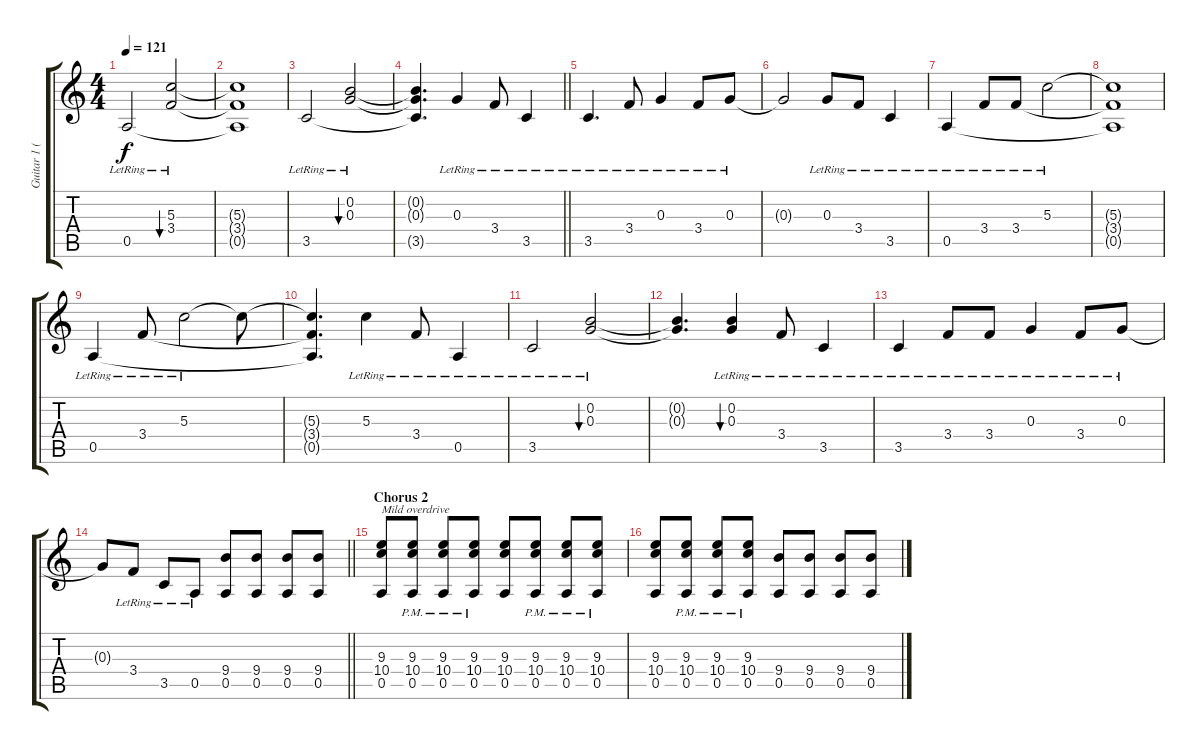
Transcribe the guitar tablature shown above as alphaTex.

\track ("Guitar 1 (Clean)" "Guitar 1 (") {instrument electricguitarjazz}
\staff {score tabs}
\tuning (E4 B3 G3 D3 A2 E2) {hide}
\ts (4 4)
\tempo 121
\clef g2
\ks c
0.5{lr}.2{dy f} (5.3{lr} 3.4).2{bu 60} |
(5.3{t} 3.4{t} 0.5{t}).1 |
3.5{lr}.2 (0.2{lr} 0.3{lr}).2{bu 60} |
\barLineRight lightlight
(0.2{t} 0.3{t} 3.5{t}).4{d} 0.3{lr}.4 3.4{lr}.8 3.5{lr}.4 |
3.5{lr}.4{d} 3.4{lr}.8 0.3{lr}.4 3.4{lr}.8 0.3{lr}.8 |
0.3{t}.2 0.3{lr}.8 3.4{lr}.8 3.5{lr}.4 |
0.5{lr}.4 3.4{lr}.8 3.4{lr}.8 5.3{lr}.2 |
(5.3{t} 3.4{t} 0.5{t}).1 |
0.5{lr}.4 3.4{lr}.8 5.3{lr}.2 5.3{t}.8 |
(5.3{t} 3.4{t} 0.5{t}).4{d} 5.3{lr}.4 3.4{lr}.8 0.5{lr}.4 |
3.5{lr}.2 (0.2{lr} 0.3{lr}).2{bu 60} |
(0.2{t} 0.3{t}).4{d} (0.2{lr} 0.3{lr}).4{bu 60} 3.4{lr}.8 3.5{lr}.4 |
3.5{lr}.4 3.4{lr}.8 3.4{lr}.8 0.3{lr}.4 3.4{lr}.8 0.3{lr}.8 |
\barLineRight lightlight
0.3{t}.8 3.4{lr}.8 3.5{lr}.8 0.5{lr}.8 (9.4 0.5).8{instrument overdrivenguitar} (9.4 0.5).8 (9.4 0.5).8 (9.4 0.5).8 |
\section ("" "Chorus 2")
(9.3 10.4 0.5).8{txt "Mild overdrive"} (9.3{pm} 10.4{pm} 0.5{pm}).8 (9.3{pm} 10.4{pm} 0.5{pm}).8 (9.3{pm} 10.4{pm} 0.5{pm}).8 (9.3 10.4 0.5).8 (9.3{pm} 10.4{pm} 0.5{pm}).8 (9.3{pm} 10.4{pm} 0.5{pm}).8 (9.3{pm} 10.4{pm} 0.5{pm}).8 |
(9.3 10.4 0.5).8 (9.3{pm} 10.4{pm} 0.5{pm}).8 (9.3{pm} 10.4{pm} 0.5{pm}).8 (9.3{pm} 10.4{pm} 0.5{pm}).8 (9.4 0.5).8 (9.4 0.5).8 (9.4 0.5).8 (9.4 0.5).8
